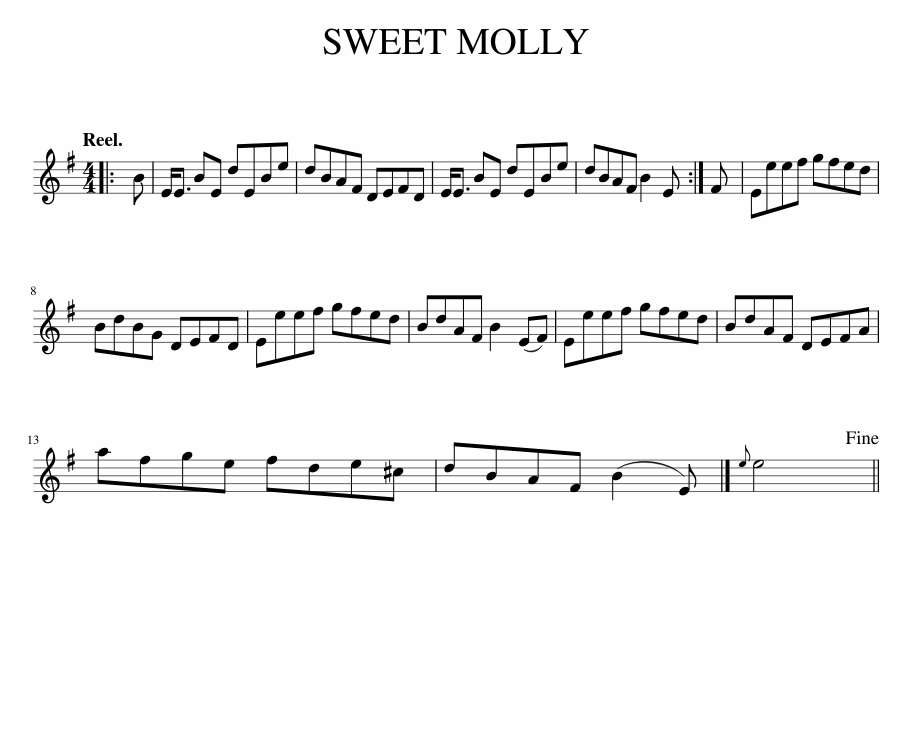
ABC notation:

X:1
L:1/8
Q:1/4=120
M:4/4
I:linebreak $
K:Emin
V:1 treble
V:1
|: B | E<E BE dEBe | dBAF DEFD | E<E BE dEBe | dBAF B2 E :| %5
 F | Eeef gfed |$ BdBG DEFD | Eeef gfed | BdAF B2 (EF) | %10
 Eeef gfed | BdAF DEFA |$ afge fde^c | dBAF (B2 E) |]{e} e4!fine! || %15
